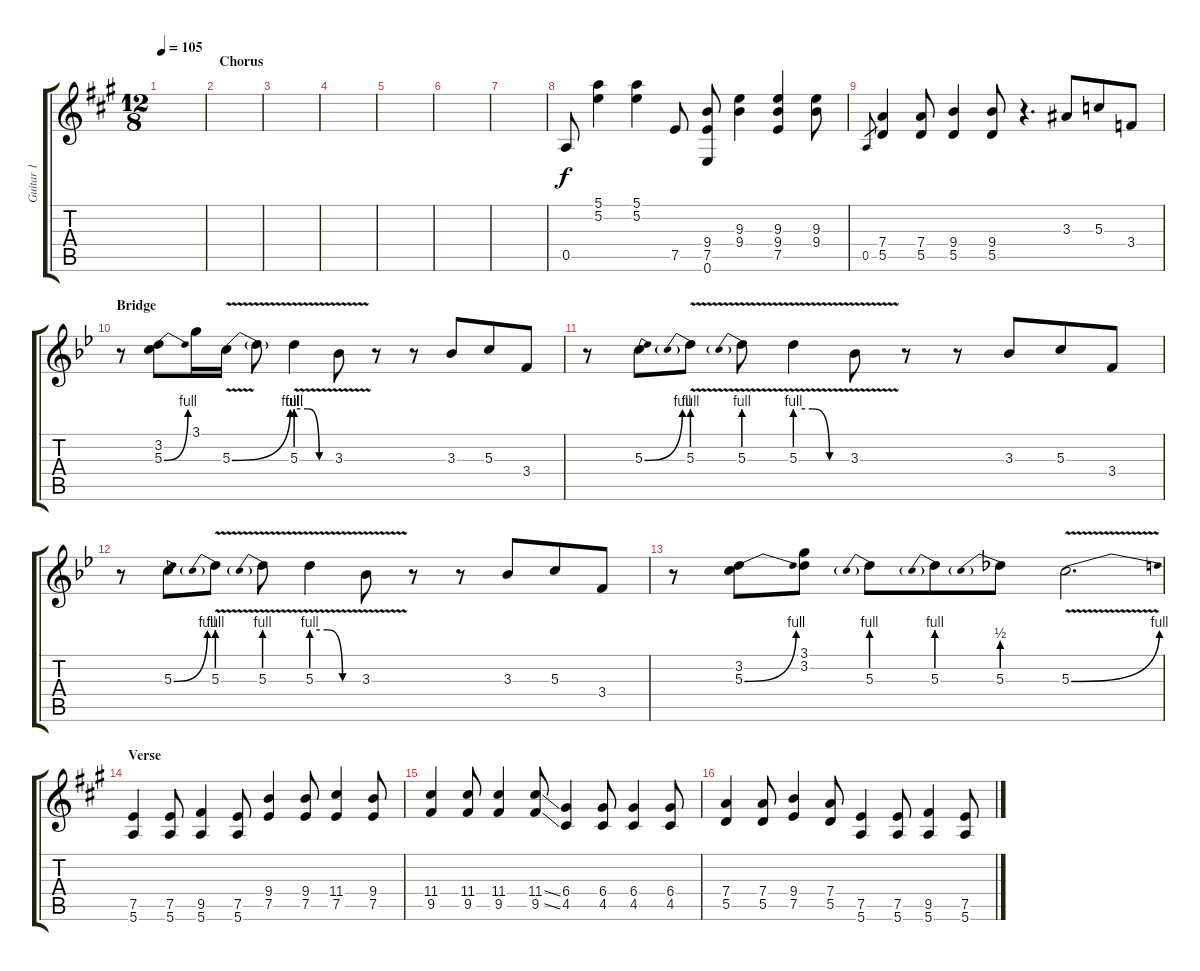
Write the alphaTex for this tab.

\track ("Guitar 1" "Guitar 1") {instrument distortionguitar}
\staff {score tabs}
\tuning (E4 B3 G3 D3 A2 E2) {hide}
\ts (12 8)
\tempo 105
\clef g2
\ks a
|
\section ("" "Chorus")
|
|
|
|
|
|
0.5.8 (5.1 5.2).4 (5.1 5.2).4 7.5.8 (9.4 7.5 0.6).8 (9.3 9.4).4 (9.3 9.4 7.5).4 (9.3 9.4).8 |
0.5.8{gr} (7.4 5.5).4 (7.4 5.5).8 (9.4 5.5).4 (9.4 5.5).8 r.4{d} 3.3.8 5.3.8 3.4.8 |
\section ("" "Bridge")
\ks bb
r.8 (3.2 5.3{be (bend 0 0 60 4)}).8 3.1.16 5.3{be (bend 0 0 60 4) v}.16 5.3{t}.8 5.3{be (custom 0 4 20 4 40 0 60 0) v}.4 3.3{v}.8 r.8 r.8 3.3.8 5.3.8 3.4.8 |
r.8 5.3{be (bend 0 0 60 4)}.8 5.3{be (prebend 0 4 60 4) v}.8 5.3{be (prebend 0 4 60 4) v}.8 5.3{be (custom 0 4 20 4 40 0 60 0) v}.4 3.3{v}.8 r.8 r.8 3.3.8 5.3.8 3.4.8 |
r.8 5.3{be (bend 0 0 60 4)}.8 5.3{be (prebend 0 4 60 4) v}.8 5.3{be (prebend 0 4 60 4) v}.8 5.3{be (custom 0 4 20 4 40 0 60 0) v}.4 3.3{v}.8 r.8 r.8 3.3.8 5.3.8 3.4.8 |
r.8 (3.2 5.3{be (bend 0 0 60 4)}).8 (3.1 3.2).8 5.3{be (prebend 0 4 60 4)}.8 5.3{be (prebend 0 4 60 4)}.8 5.3{be (prebend 0 2 60 2)}.8 5.3{be (bend 0 0 60 4) v}.2{d} |
\section ("" "Verse")
\ks a
(7.5 5.6).4 (7.5 5.6).8 (9.5 5.6).4 (7.5 5.6).8 (9.4 7.5).4 (9.4 7.5).8 (11.4 7.5).4 (9.4 7.5).8 |
(11.4 9.5).4 (11.4 9.5).8 (11.4 9.5).4 (11.4{ss} 9.5{ss}).8 (6.4 4.5).4 (6.4 4.5).8 (6.4 4.5).4 (6.4 4.5).8 |
(7.4 5.5).4 (7.4 5.5).8 (9.4 7.5).4 (7.4 5.5).8 (7.5 5.6).4 (7.5 5.6).8 (9.5 5.6).4 (7.5 5.6).8
